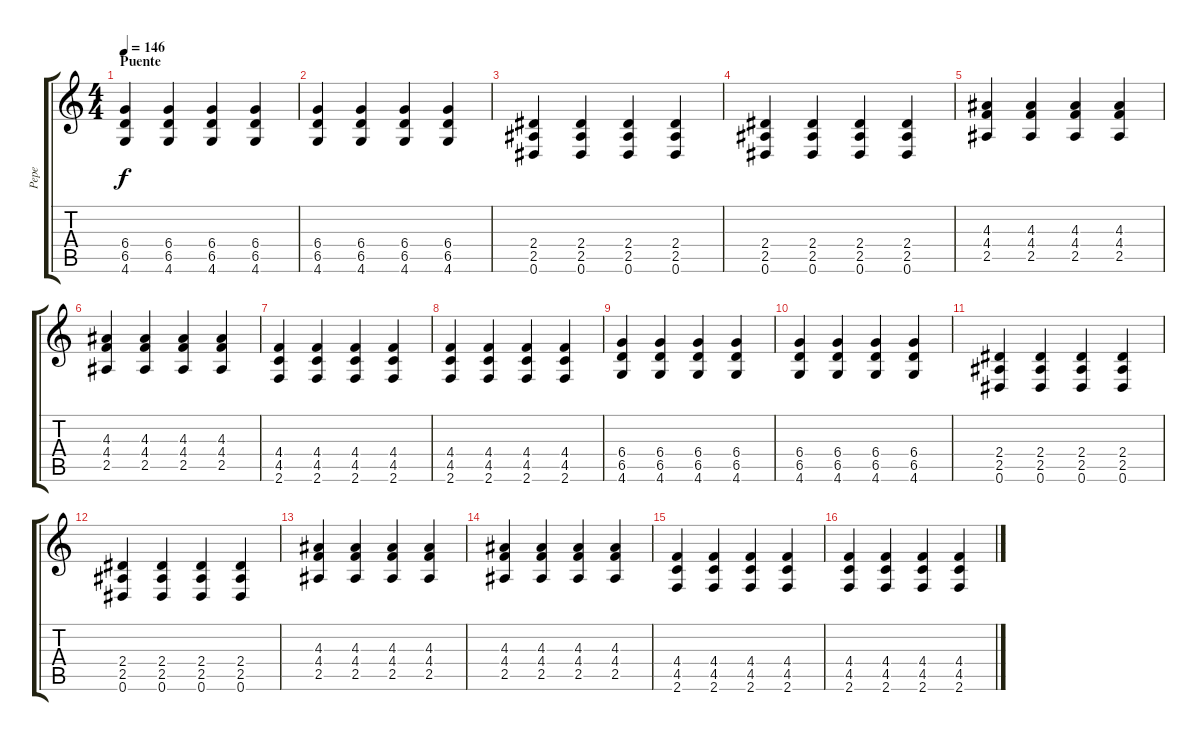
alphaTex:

\track ("Pepe" "Pepe") {instrument distortionguitar}
\staff {score tabs}
\tuning (Eb4 Bb3 Gb3 Db3 Ab2 Eb2) {hide}
\ts (4 4)
\section ("" "Puente")
\tempo 146
\clef g2
\ks c
(6.4 6.5 4.6).4{dy f} (6.4 6.5 4.6).4 (6.4 6.5 4.6).4 (6.4 6.5 4.6).4 |
(6.4 6.5 4.6).4 (6.4 6.5 4.6).4 (6.4 6.5 4.6).4 (6.4 6.5 4.6).4 |
(2.4 2.5 0.6).4 (2.4 2.5 0.6).4 (2.4 2.5 0.6).4 (2.4 2.5 0.6).4 |
(2.4 2.5 0.6).4 (2.4 2.5 0.6).4 (2.4 2.5 0.6).4 (2.4 2.5 0.6).4 |
(4.3 4.4 2.5).4 (4.3 4.4 2.5).4 (4.3 4.4 2.5).4 (4.3 4.4 2.5).4 |
(4.3 4.4 2.5).4 (4.3 4.4 2.5).4 (4.3 4.4 2.5).4 (4.3 4.4 2.5).4 |
(4.4 4.5 2.6).4 (4.4 4.5 2.6).4 (4.4 4.5 2.6).4 (4.4 4.5 2.6).4 |
(4.4 4.5 2.6).4 (4.4 4.5 2.6).4 (4.4 4.5 2.6).4 (4.4 4.5 2.6).4 |
(6.4 6.5 4.6).4 (6.4 6.5 4.6).4 (6.4 6.5 4.6).4 (6.4 6.5 4.6).4 |
(6.4 6.5 4.6).4 (6.4 6.5 4.6).4 (6.4 6.5 4.6).4 (6.4 6.5 4.6).4 |
(2.4 2.5 0.6).4 (2.4 2.5 0.6).4 (2.4 2.5 0.6).4 (2.4 2.5 0.6).4 |
(2.4 2.5 0.6).4 (2.4 2.5 0.6).4 (2.4 2.5 0.6).4 (2.4 2.5 0.6).4 |
(4.3 4.4 2.5).4 (4.3 4.4 2.5).4 (4.3 4.4 2.5).4 (4.3 4.4 2.5).4 |
(4.3 4.4 2.5).4 (4.3 4.4 2.5).4 (4.3 4.4 2.5).4 (4.3 4.4 2.5).4 |
(4.4 4.5 2.6).4 (4.4 4.5 2.6).4 (4.4 4.5 2.6).4 (4.4 4.5 2.6).4 |
(4.4 4.5 2.6).4 (4.4 4.5 2.6).4 (4.4 4.5 2.6).4 (4.4 4.5 2.6).4
